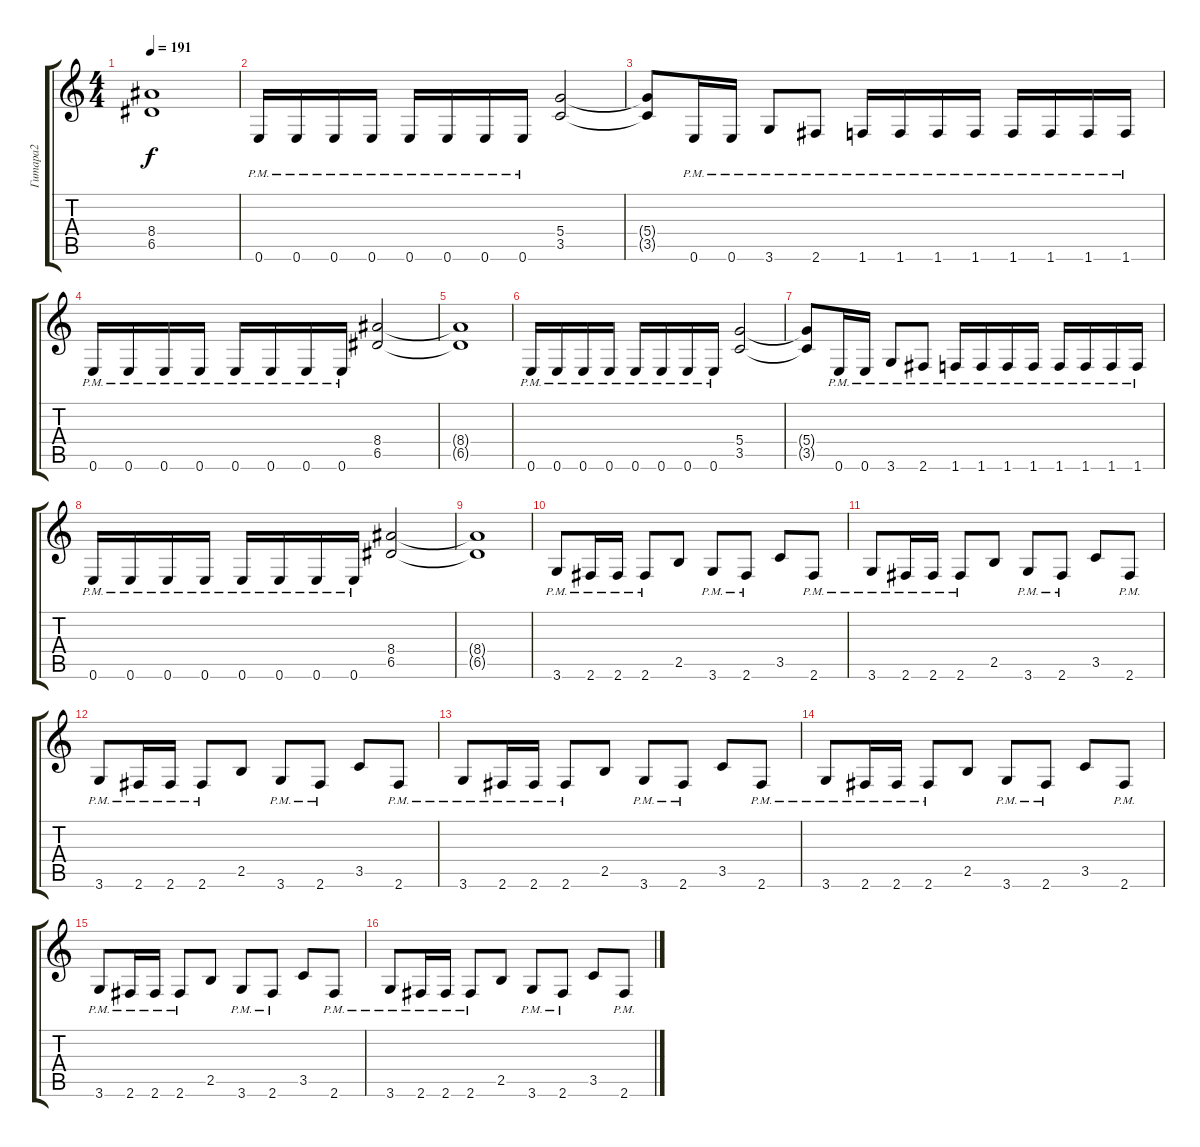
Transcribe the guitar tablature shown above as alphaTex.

\track ("Гитара2" "Гитара2") {instrument distortionguitar}
\staff {score tabs}
\tuning (E4 B3 G3 D3 A2 E2) {hide}
\ts (4 4)
\tempo 191
\clef g2
\ks c
(8.4{t} 6.5{t}).1{dy f} |
0.6{pm}.16 0.6{pm}.16 0.6{pm}.16 0.6{pm}.16 0.6{pm}.16 0.6{pm}.16 0.6{pm}.16 0.6{pm}.16 (5.4 3.5).2 |
(5.4{t} 3.5{t}).8 0.6{pm}.16 0.6{pm}.16 3.6{pm}.8 2.6{pm}.8 1.6{pm}.16 1.6{pm}.16 1.6{pm}.16 1.6{pm}.16 1.6{pm}.16 1.6{pm}.16 1.6{pm}.16 1.6{pm}.16 |
0.6{pm}.16 0.6{pm}.16 0.6{pm}.16 0.6{pm}.16 0.6{pm}.16 0.6{pm}.16 0.6{pm}.16 0.6{pm}.16 (8.4 6.5).2 |
(8.4{t} 6.5{t}).1 |
0.6{pm}.16 0.6{pm}.16 0.6{pm}.16 0.6{pm}.16 0.6{pm}.16 0.6{pm}.16 0.6{pm}.16 0.6{pm}.16 (5.4 3.5).2 |
(5.4{t} 3.5{t}).8 0.6{pm}.16 0.6{pm}.16 3.6{pm}.8 2.6{pm}.8 1.6{pm}.16 1.6{pm}.16 1.6{pm}.16 1.6{pm}.16 1.6{pm}.16 1.6{pm}.16 1.6{pm}.16 1.6{pm}.16 |
0.6{pm}.16 0.6{pm}.16 0.6{pm}.16 0.6{pm}.16 0.6{pm}.16 0.6{pm}.16 0.6{pm}.16 0.6{pm}.16 (8.4 6.5).2 |
(8.4{t} 6.5{t}).1 |
3.6{pm}.8 2.6{pm}.16 2.6{pm}.16 2.6{pm}.8 2.5.8 3.6{pm}.8 2.6{pm}.8 3.5.8 2.6{pm}.8 |
3.6{pm}.8 2.6{pm}.16 2.6{pm}.16 2.6{pm}.8 2.5.8 3.6{pm}.8 2.6{pm}.8 3.5.8 2.6{pm}.8 |
3.6{pm}.8 2.6{pm}.16 2.6{pm}.16 2.6{pm}.8 2.5.8 3.6{pm}.8 2.6{pm}.8 3.5.8 2.6{pm}.8 |
3.6{pm}.8 2.6{pm}.16 2.6{pm}.16 2.6{pm}.8 2.5.8 3.6{pm}.8 2.6{pm}.8 3.5.8 2.6{pm}.8 |
3.6{pm}.8 2.6{pm}.16 2.6{pm}.16 2.6{pm}.8 2.5.8 3.6{pm}.8 2.6{pm}.8 3.5.8 2.6{pm}.8 |
3.6{pm}.8 2.6{pm}.16 2.6{pm}.16 2.6{pm}.8 2.5.8 3.6{pm}.8 2.6{pm}.8 3.5.8 2.6{pm}.8 |
3.6{pm}.8 2.6{pm}.16 2.6{pm}.16 2.6{pm}.8 2.5.8 3.6{pm}.8 2.6{pm}.8 3.5.8 2.6{pm}.8
